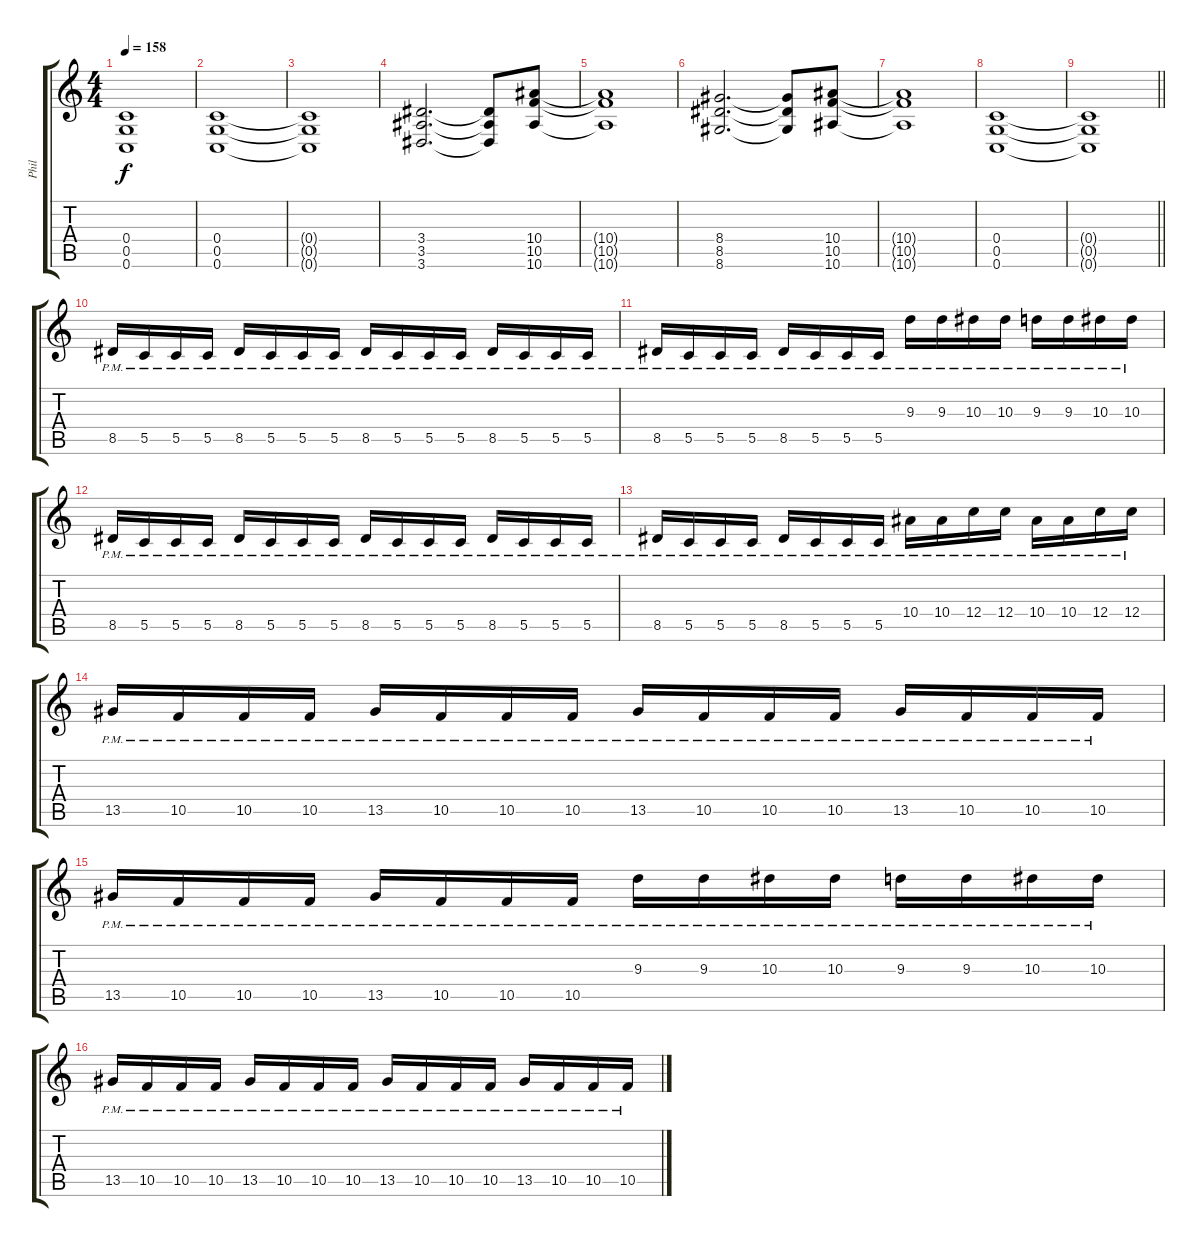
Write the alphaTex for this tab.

\track ("Phil" "Phil") {instrument distortionguitar}
\staff {score tabs}
\tuning (D4 A3 F3 C3 G2 C2) {hide}
\ts (4 4)
\tempo 158
\clef g2
\ks c
(0.4{t} 0.5{t} 0.6{t}).1{dy f} |
(0.4 0.5 0.6).1 |
(0.4{t} 0.5{t} 0.6{t}).1 |
(3.4 3.5 3.6).2{d} (3.4{t} 3.5{t} 3.6{t}).8 (10.4 10.5 10.6).8 |
(10.4{t} 10.5{t} 10.6{t}).1 |
(8.4 8.5 8.6).2{d} (8.4{t} 8.5{t} 8.6{t}).8 (10.4 10.5 10.6).8 |
(10.4{t} 10.5{t} 10.6{t}).1 |
(0.4 0.5 0.6).1 |
\barLineRight lightlight
(0.4{t} 0.5{t} 0.6{t}).1 |
8.5{pm}.16{balance 13} 5.5{pm}.16 5.5{pm}.16 5.5{pm}.16 8.5{pm}.16 5.5{pm}.16 5.5{pm}.16 5.5{pm}.16 8.5{pm}.16 5.5{pm}.16 5.5{pm}.16 5.5{pm}.16 8.5{pm}.16 5.5{pm}.16 5.5{pm}.16 5.5{pm}.16 |
8.5{pm}.16 5.5{pm}.16 5.5{pm}.16 5.5{pm}.16 8.5{pm}.16 5.5{pm}.16 5.5{pm}.16 5.5{pm}.16 9.3{pm}.16 9.3{pm}.16 10.3{pm}.16 10.3{pm}.16 9.3{pm}.16 9.3{pm}.16 10.3{pm}.16 10.3{pm}.16 |
8.5{pm}.16 5.5{pm}.16 5.5{pm}.16 5.5{pm}.16 8.5{pm}.16 5.5{pm}.16 5.5{pm}.16 5.5{pm}.16 8.5{pm}.16 5.5{pm}.16 5.5{pm}.16 5.5{pm}.16 8.5{pm}.16 5.5{pm}.16 5.5{pm}.16 5.5{pm}.16 |
8.5{pm}.16 5.5{pm}.16 5.5{pm}.16 5.5{pm}.16 8.5{pm}.16 5.5{pm}.16 5.5{pm}.16 5.5{pm}.16 10.4{pm}.16 10.4{pm}.16 12.4{pm}.16 12.4{pm}.16 10.4{pm}.16 10.4{pm}.16 12.4{pm}.16 12.4{pm}.16 |
13.5{pm}.16 10.5{pm}.16 10.5{pm}.16 10.5{pm}.16 13.5{pm}.16 10.5{pm}.16 10.5{pm}.16 10.5{pm}.16 13.5{pm}.16 10.5{pm}.16 10.5{pm}.16 10.5{pm}.16 13.5{pm}.16 10.5{pm}.16 10.5{pm}.16 10.5{pm}.16 |
13.5{pm}.16 10.5{pm}.16 10.5{pm}.16 10.5{pm}.16 13.5{pm}.16 10.5{pm}.16 10.5{pm}.16 10.5{pm}.16 9.3{pm}.16 9.3{pm}.16 10.3{pm}.16 10.3{pm}.16 9.3{pm}.16 9.3{pm}.16 10.3{pm}.16 10.3{pm}.16 |
13.5{pm}.16 10.5{pm}.16 10.5{pm}.16 10.5{pm}.16 13.5{pm}.16 10.5{pm}.16 10.5{pm}.16 10.5{pm}.16 13.5{pm}.16 10.5{pm}.16 10.5{pm}.16 10.5{pm}.16 13.5{pm}.16 10.5{pm}.16 10.5{pm}.16 10.5{pm}.16
